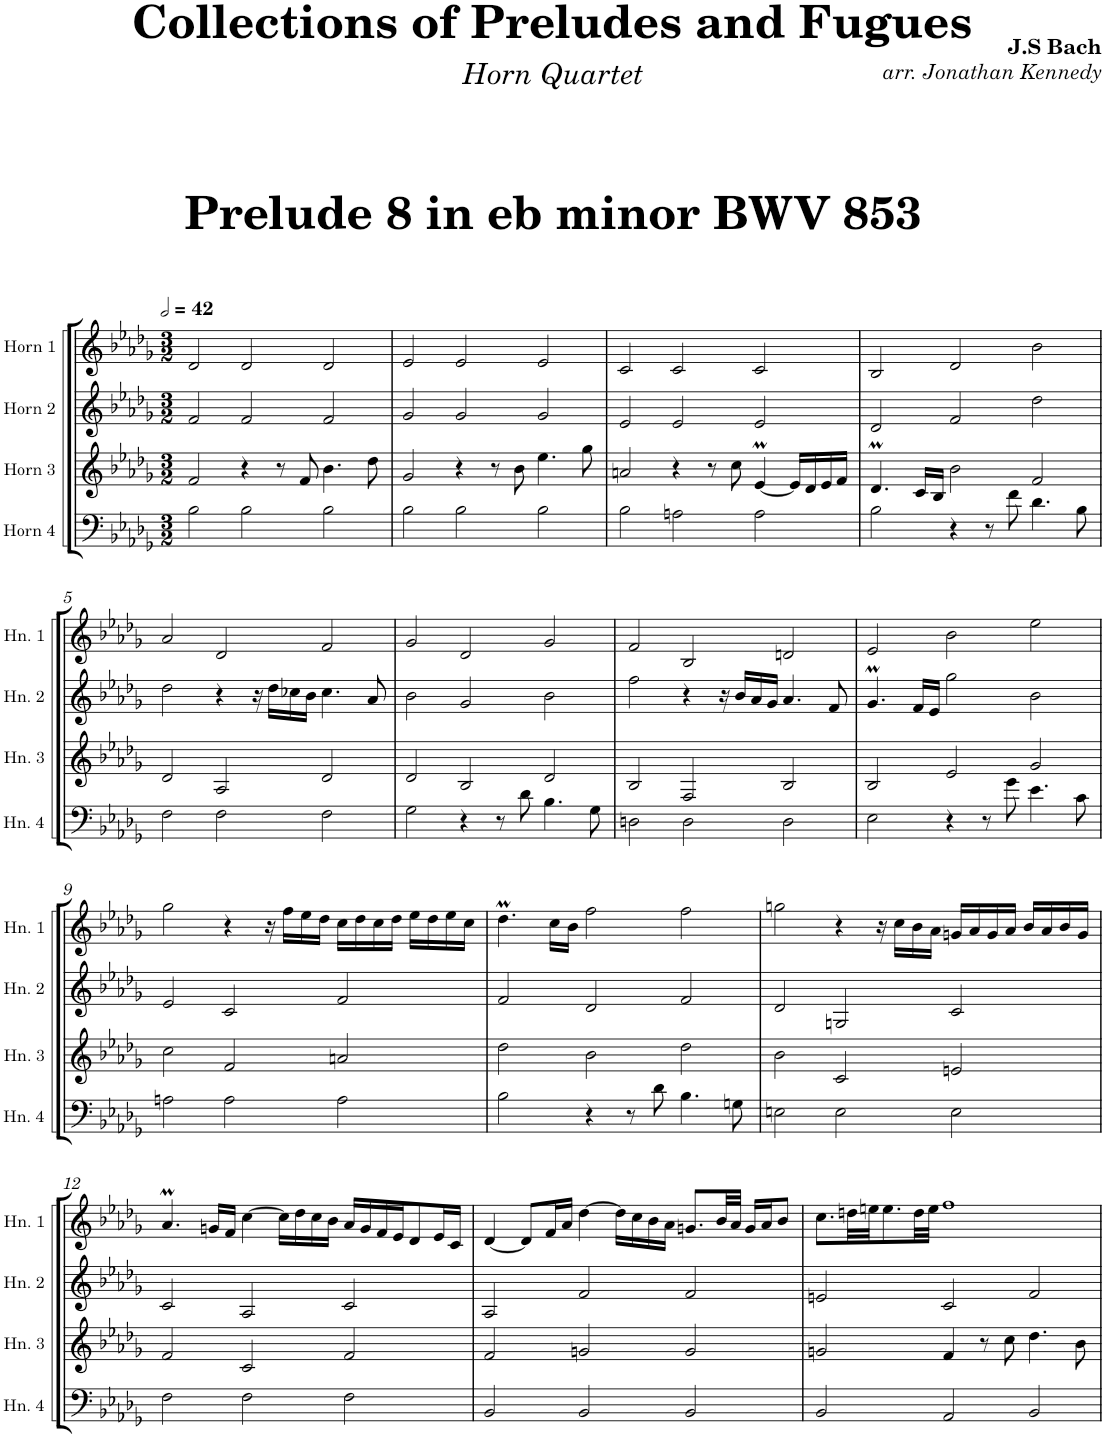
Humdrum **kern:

**kern	**kern	**kern	**kern
*part4	*part3	*part2	*part1
*staff4	*staff3	*staff2	*staff1
*I"Horn 4	*I"Horn 3	*I"Horn 2	*I"Horn 1
*I'Hn. 4	*I'Hn. 3	*I'Hn. 2	*I'Hn. 1
*clefF4	*clefG2	*clefG2	*clefG2
*Trd4c7	*Trd4c7	*Trd4c7	*Trd4c7
*k[b-e-a-d-g-]	*k[b-e-a-d-g-]	*k[b-e-a-d-g-]	*k[b-e-a-d-g-]
*M3/2	*M3/2	*M3/2	*M3/2
*MM84	*MM84	*MM84	*MM84
=1	=1	=1	=1
2B-\	2f/	2f/	2d-/
2B-\	4r	2f/	2d-/
.	8r	.	.
.	8f/	.	.
2B-\	4.b-\	2f/	2d-/
.	8dd-\	.	.
=2	=2	=2	=2
2B-\	2g-/	2g-/	2e-/
2B-\	4r	2g-/	2e-/
.	8r	.	.
.	8b-\	.	.
2B-\	4.ee-\	2g-/	2e-/
.	8gg-\	.	.
=3	=3	=3	=3
2B-\	2an/	2e-/	2c/
2An\	4r	2e-/	2c/
.	8r	.	.
.	8cc\	.	.
2A\	[4e-M/	2e-/	2c/
.	16e-/LL]	.	.
.	16d-/	.	.
.	16e-/	.	.
.	16f/JJ	.	.
=4	=4	=4	=4
2B-\	4.d-M/	2d-/	2B-/
.	16c/LL	.	.
.	16B-/JJ	.	.
4r	2b-\	2f/	2d-/
8r	.	.	.
8f\	.	.	.
4.d-\	2f/	2dd-\	2b-\
8B-\	.	.	.
!!LO:LB:g=z
=5	=5	=5	=5
2F\	2d-/	2dd-\	2a-/
2F\	2A-/	4r	2d-/
.	.	16r	.
.	.	16dd-\LL	.
.	.	16cc-X\	.
.	.	16b-\JJ	.
2F\	2d-/	4.cc-\	2f/
.	.	8a-/	.
=6	=6	=6	=6
2G-\	2d-/	2b-\	2g-/
4r	2B-/	2g-/	2d-/
8r	.	.	.
8d-\	.	.	.
4.B-\	2d-/	2b-\	2g-/
8G-\	.	.	.
=7	=7	=7	=7
2Dn\	2B-/	2ff\	2f/
2D\	2F/	4r	2B-/
.	.	16r	.
.	.	16b-/LL	.
.	.	16a-/	.
.	.	16g-/JJ	.
2D\	2B-/	4.a-/	2dn/
.	.	8f/	.
=8	=8	=8	=8
2E-\	2B-/	4.g-M/	2e-/
.	.	16f/LL	.
.	.	16e-/JJ	.
4r	2e-/	2gg-\	2b-\
8r	.	.	.
8g-\	.	.	.
4.e-\	2g-/	2b-\	2ee-\
8c\	.	.	.
!!LO:LB:g=z
=9	=9	=9	=9
2An\	2cc\	2e-/	2gg-\
2A\	2f/	2c/	4r
.	.	.	16r
.	.	.	16ff\LL
.	.	.	16ee-\
.	.	.	16dd-\JJ
2A\	2an/	2f/	16cc\LL
.	.	.	16dd-\
.	.	.	16cc\
.	.	.	16dd-\JJ
.	.	.	16ee-\LL
.	.	.	16dd-\
.	.	.	16ee-\
.	.	.	16cc\JJ
=10	=10	=10	=10
2B-\	2dd-\	2f/	4.dd-M\
.	.	.	16cc\LL
.	.	.	16b-\JJ
4r	2b-\	2d-/	2ff\
8r	.	.	.
8d-\	.	.	.
4.B-\	2dd-\	2f/	2ff\
8Gn\	.	.	.
=11	=11	=11	=11
2En\	2b-\	2d-/	2ggn\
2E\	2c/	2Gn/	4r
.	.	.	16r
.	.	.	16cc\LL
.	.	.	16b-\
.	.	.	16a-\JJ
2E\	2en/	2c/	16gn/LL
.	.	.	16a-/
.	.	.	16g/
.	.	.	16a-/JJ
.	.	.	16b-/LL
.	.	.	16a-/
.	.	.	16b-/
.	.	.	16g/JJ
!!LO:LB:g=z
=12	=12	=12	=12
2F\	2f/	2c/	4.a-M/
.	.	.	16gn/LL
.	.	.	16f/JJ
2F\	2c/	2A-/	[4cc\
.	.	.	16cc\LL]
.	.	.	16dd-\
.	.	.	16cc\
.	.	.	16b-\JJ
2F\	2f/	2c/	16a-/LL
.	.	.	16g/
.	.	.	16f/
.	.	.	16e-/J
.	.	.	8d-/
.	.	.	16e-/L
.	.	.	16c/JJ
=13	=13	=13	=13
2BB-/	2f/	2A-/	[4d-/
.	.	.	8d-/L]
.	.	.	16f/L
.	.	.	16a-/JJ
2BB-/	2gn/	2f/	[4dd-\
.	.	.	16dd-\LL]
.	.	.	16cc\
.	.	.	16b-\
.	.	.	16a-\JJ
2BB-/	2g/	2f/	8.gn/L
.	.	.	32b-/LL
.	.	.	32a-/JJJ
.	.	.	16g/LL
.	.	.	16a-/J
.	.	.	8b-/J
=14	=14	=14	=14
2BB-/	2gn/	2en/	8.cc\L
.	.	.	32ddn\LL
.	.	.	32een\JJ
.	.	.	8.ee\
.	.	.	32dd\LL
.	.	.	32ee\JJJ
2AA-/	4f/	2c/	1ff
.	8r	.	.
.	8cc\	.	.
2BB-/	4.dd-\	2f/	.
.	8b-\	.	.
=	=	=	=
*-	*-	*-	*-
